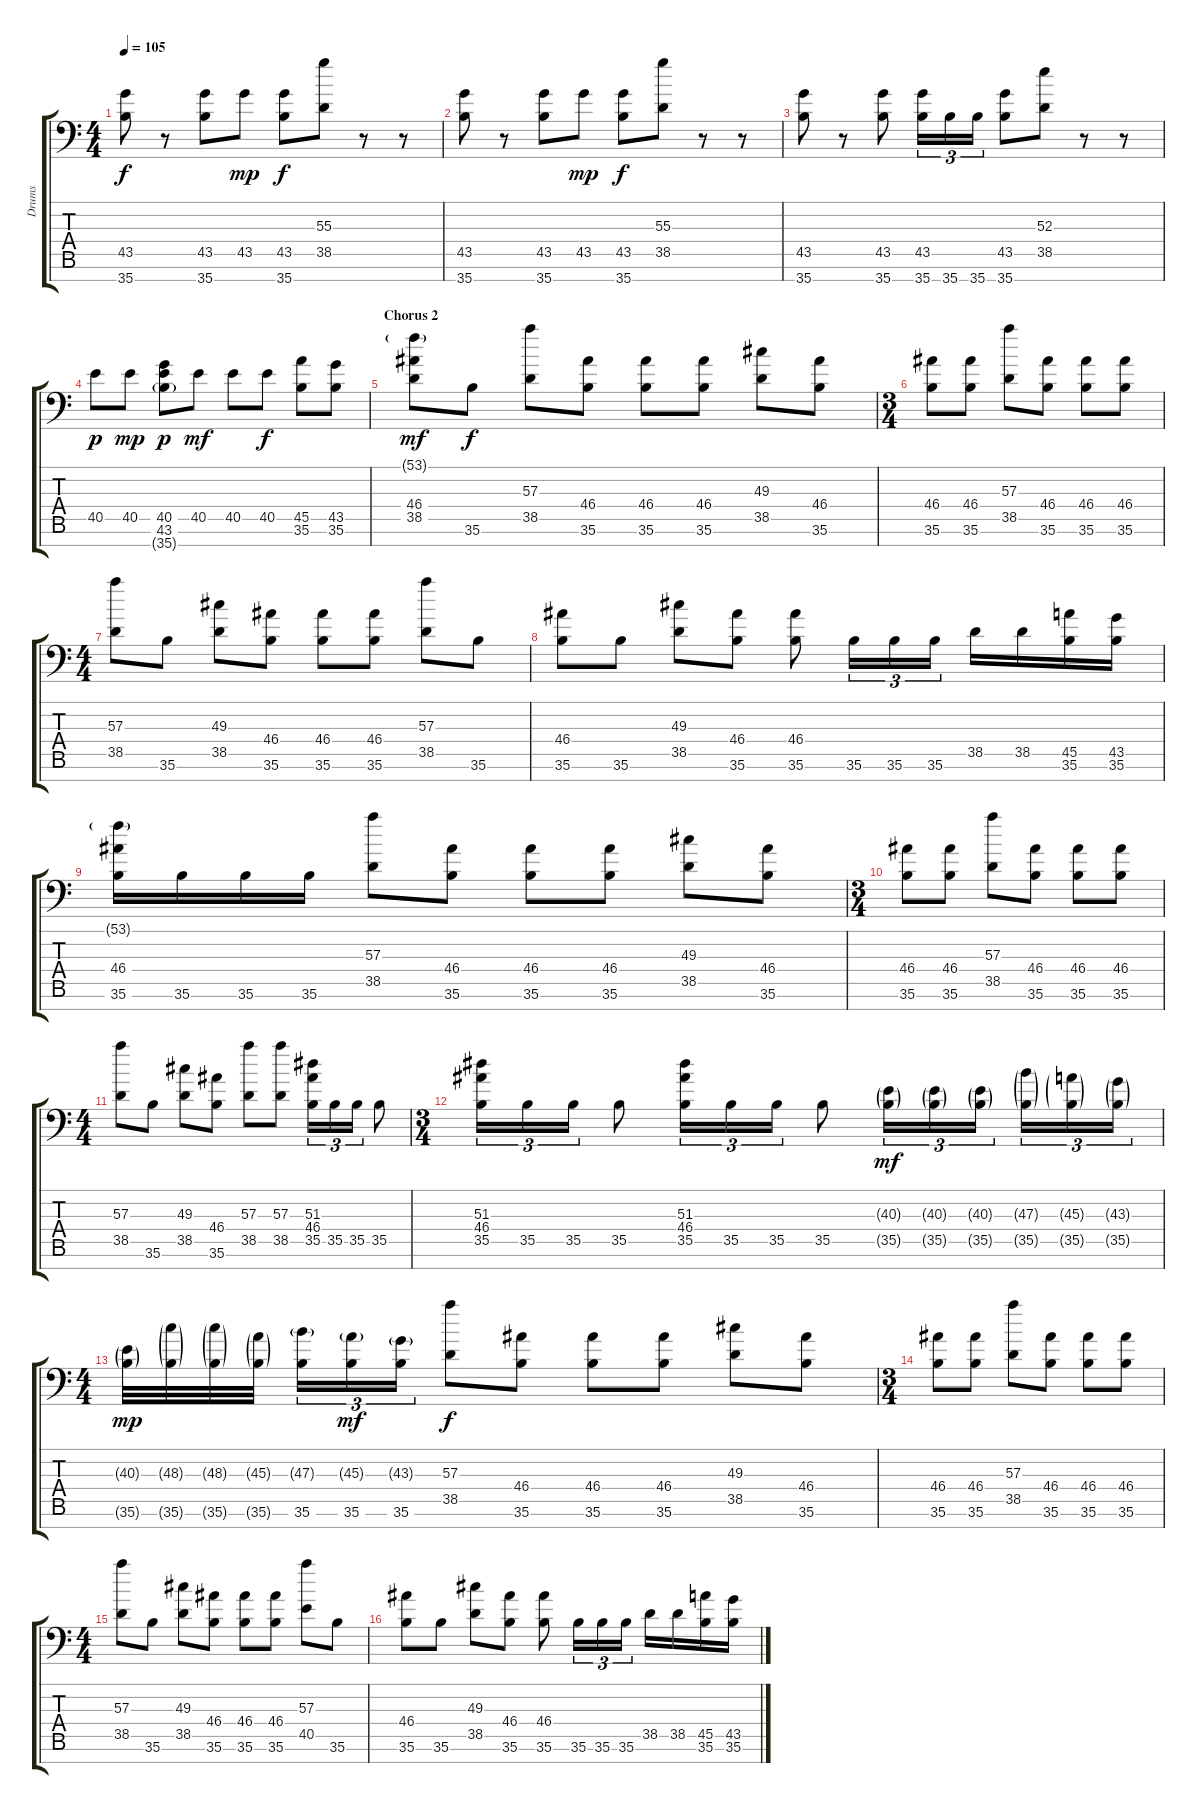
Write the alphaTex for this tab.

\track ("Drums" "Drums") {instrument acousticgrandpiano}
\staff {score tabs}
\tuning (C-1 C-1 C-1 C-1 C-1 C-1 C-1) {hide}
\ts (4 4)
\tempo 105
\clef f4
\ks c
(43.5 35.7).8{dy f} r.8 (43.5 35.7).8 43.5.8{dy mp} (43.5 35.7).8{dy f} (55.3 38.5).8 r.8 r.8 |
(43.5 35.7).8 r.8 (43.5 35.7).8 43.5.8{dy mp} (43.5 35.7).8{dy f} (55.3 38.5).8 r.8 r.8 |
(43.5 35.7).8 r.8 (43.5 35.7).8 (43.5 35.7).16{tu (3 2)} 35.7.16{tu (3 2)} 35.7.16{tu (3 2)} (43.5 35.7).8 (52.3 38.5).8 r.8 r.8 |
40.5.8{dy p} 40.5.8{dy mp} (40.5 43.6 35.7{g}).8{dy p} 40.5.8{dy mf} 40.5.8 40.5.8{dy f} (45.5 35.6).8 (43.5 35.6).8 |
\section ("" "Chorus 2")
(53.1{g} 46.4 38.5).8{dy mf} 35.6.8{dy f} (57.3 38.5).8 (46.4 35.6).8 (46.4 35.6).8 (46.4 35.6).8 (49.3 38.5).8 (46.4 35.6).8 |
\ts (3 4)
(46.4 35.6).8 (46.4 35.6).8 (57.3 38.5).8 (46.4 35.6).8 (46.4 35.6).8 (46.4 35.6).8 |
\ts (4 4)
(57.3 38.5).8 35.6.8 (49.3 38.5).8 (46.4 35.6).8 (46.4 35.6).8 (46.4 35.6).8 (57.3 38.5).8 35.6.8 |
(46.4 35.6).8 35.6.8 (49.3 38.5).8 (46.4 35.6).8 (46.4 35.6).8 35.6.16{tu (3 2)} 35.6.16{tu (3 2)} 35.6.16{tu (3 2)} 38.5.16 38.5.16 (45.5 35.6).16 (43.5 35.6).16 |
(53.1{g} 46.4 35.6).16 35.6.16 35.6.16 35.6.16 (57.3 38.5).8 (46.4 35.6).8 (46.4 35.6).8 (46.4 35.6).8 (49.3 38.5).8 (46.4 35.6).8 |
\ts (3 4)
(46.4 35.6).8 (46.4 35.6).8 (57.3 38.5).8 (46.4 35.6).8 (46.4 35.6).8 (46.4 35.6).8 |
\ts (4 4)
(57.3 38.5).8 35.6.8 (49.3 38.5).8 (46.4 35.6).8 (57.3 38.5).8 (57.3 38.5).8 (51.3 46.4 35.5).16{tu (3 2)} 35.5.16{tu (3 2)} 35.5.16{tu (3 2)} 35.5.8 |
\ts (3 4)
(51.3 46.4 35.5).16{tu (3 2)} 35.5.16{tu (3 2)} 35.5.16{tu (3 2)} 35.5.8 (51.3 46.4 35.5).16{tu (3 2)} 35.5.16{tu (3 2)} 35.5.16{tu (3 2)} 35.5.8 (40.3{g} 35.5{g}).16{tu (3 2) dy mf} (40.3{g} 35.5{g}).16{tu (3 2)} (40.3{g} 35.5{g}).16{tu (3 2)} (47.3{g} 35.5{g}).16{tu (3 2)} (45.3{g} 35.5{g}).16{tu (3 2)} (43.3{g} 35.5{g}).16{tu (3 2)} |
\ts (4 4)
(40.3{g} 35.6{g}).32{dy mp} (48.3{g} 35.6{g}).32 (48.3{g} 35.6{g}).32 (45.3{g} 35.6{g}).32 (47.3{g} 35.6).16{tu (3 2)} (45.3{g} 35.6).16{tu (3 2) dy mf} (43.3{g} 35.6).16{tu (3 2)} (57.3 38.5).8{dy f} (46.4 35.6).8 (46.4 35.6).8 (46.4 35.6).8 (49.3 38.5).8 (46.4 35.6).8 |
\ts (3 4)
(46.4 35.6).8 (46.4 35.6).8 (57.3 38.5).8 (46.4 35.6).8 (46.4 35.6).8 (46.4 35.6).8 |
\ts (4 4)
(57.3 38.5).8 35.6.8 (49.3 38.5).8 (46.4 35.6).8 (46.4 35.6).8 (46.4 35.6).8 (57.3 40.5).8 35.6.8 |
(46.4 35.6).8 35.6.8 (49.3 38.5).8 (46.4 35.6).8 (46.4 35.6).8 35.6.16{tu (3 2)} 35.6.16{tu (3 2)} 35.6.16{tu (3 2)} 38.5.16 38.5.16 (45.5 35.6).16 (43.5 35.6).16
